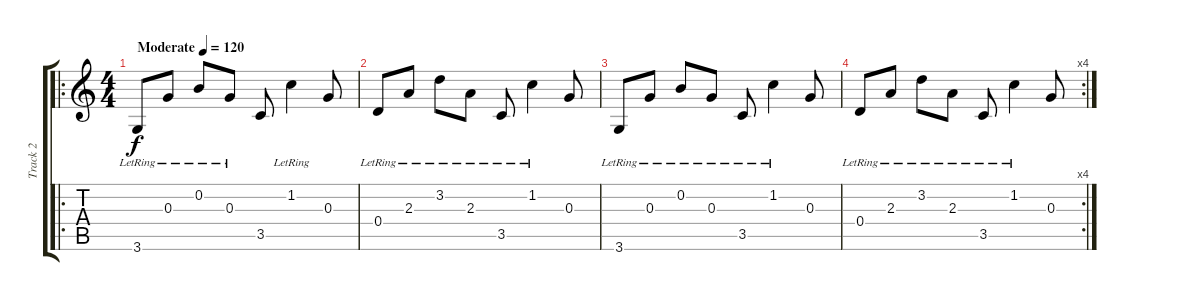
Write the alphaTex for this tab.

\track ("Track 2" "Track 2") {instrument electricguitarclean}
\staff {score tabs}
\tuning (E4 B3 G3 D3 A2 E2) {hide}
\ro
\ts (4 4)
\tempo (120 "Moderate")
\clef g2
\ks c
3.6{lr}.8{dy f instrument electricguitarclean} 0.3{lr}.8 0.2{lr}.8 0.3{lr}.8 3.5.8 1.2{lr}.4 0.3.8 |
0.4{lr}.8 2.3{lr}.8 3.2{lr}.8 2.3{lr}.8 3.5{lr}.8 1.2{lr}.4 0.3.8 |
3.6{lr}.8 0.3{lr}.8 0.2{lr}.8 0.3{lr}.8 3.5{lr}.8 1.2{lr}.4 0.3.8 |
\rc 4
0.4{lr}.8 2.3{lr}.8 3.2{lr}.8 2.3{lr}.8 3.5{lr}.8 1.2{lr}.4 0.3.8
